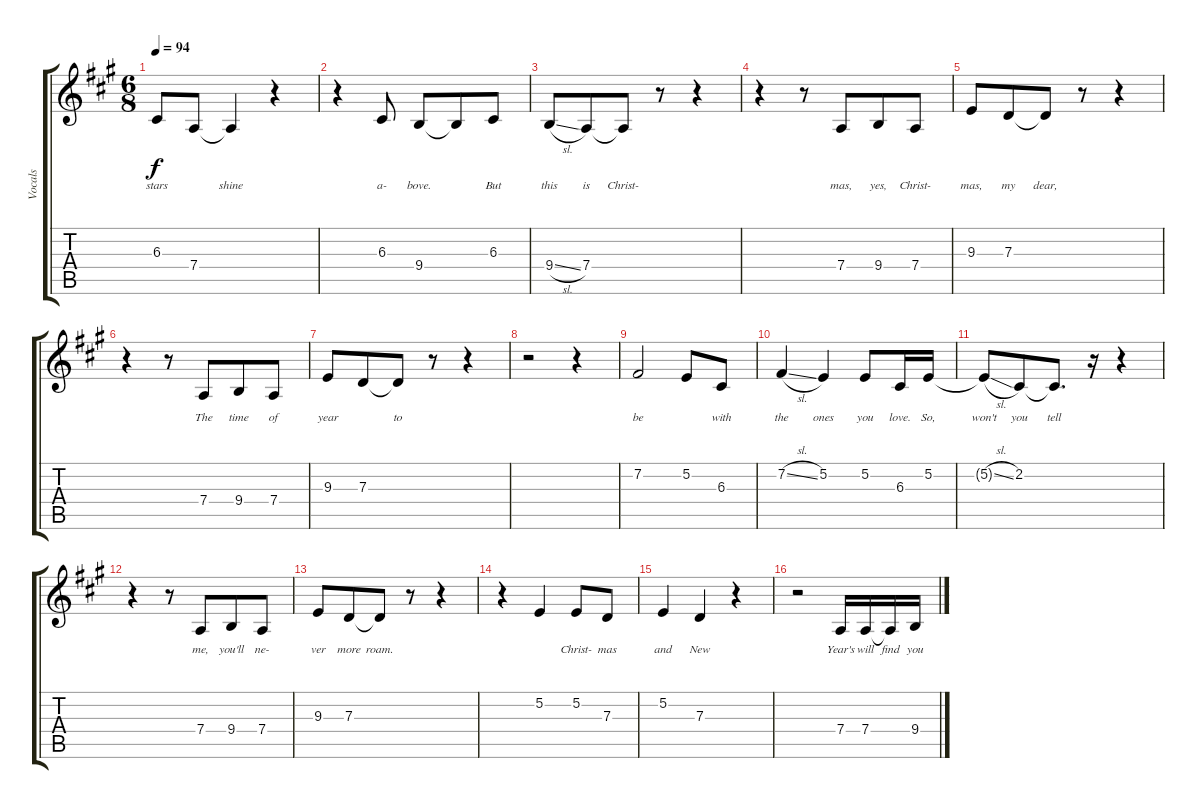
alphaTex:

\track ("Vocals" "Vocals") {instrument clarinet}
\staff {score tabs}
\tuning (E4 B3 G3 D3 A2 E2) {hide}
\ts (6 8)
\tempo 94
\clef g2
\ks a
6.3.8{lyrics (0 "stars") lyrics (1 "") lyrics (2 "") lyrics (3 "") lyrics (4 "") dy f} 7.4.8{lyrics (0 "") lyrics (1 "") lyrics (2 "") lyrics (3 "") lyrics (4 "")} 7.4{t}.4{lyrics (0 "shine") lyrics (1 "") lyrics (2 "") lyrics (3 "") lyrics (4 "")} r.4 |
r.4 6.3.8{lyrics (0 "a-") lyrics (1 "") lyrics (2 "") lyrics (3 "") lyrics (4 "")} 9.4.8{lyrics (0 "bove.") lyrics (1 "") lyrics (2 "") lyrics (3 "") lyrics (4 "")} 9.4{t}.8{lyrics (0 "") lyrics (1 "") lyrics (2 "") lyrics (3 "") lyrics (4 "")} 6.3.8{lyrics (0 "But") lyrics (1 "") lyrics (2 "") lyrics (3 "") lyrics (4 "")} |
9.4{sl}.8{lyrics (0 "this") lyrics (1 "") lyrics (2 "") lyrics (3 "") lyrics (4 "")} 7.4.8{lyrics (0 "is") lyrics (1 "") lyrics (2 "") lyrics (3 "") lyrics (4 "")} 7.4{t}.8{lyrics (0 "Christ-") lyrics (1 "") lyrics (2 "") lyrics (3 "") lyrics (4 "")} r.8 r.4 |
r.4 r.8 7.4.8{lyrics (0 "mas,") lyrics (1 "") lyrics (2 "") lyrics (3 "") lyrics (4 "")} 9.4.8{lyrics (0 "yes,") lyrics (1 "") lyrics (2 "") lyrics (3 "") lyrics (4 "")} 7.4.8{lyrics (0 "Christ-") lyrics (1 "") lyrics (2 "") lyrics (3 "") lyrics (4 "")} |
9.3.8{lyrics (0 "mas,") lyrics (1 "") lyrics (2 "") lyrics (3 "") lyrics (4 "")} 7.3.8{lyrics (0 "my") lyrics (1 "") lyrics (2 "") lyrics (3 "") lyrics (4 "")} 7.3{t}.8{lyrics (0 "dear,") lyrics (1 "") lyrics (2 "") lyrics (3 "") lyrics (4 "")} r.8 r.4 |
r.4 r.8 7.4.8{lyrics (0 "The") lyrics (1 "") lyrics (2 "") lyrics (3 "") lyrics (4 "")} 9.4.8{lyrics (0 "time") lyrics (1 "") lyrics (2 "") lyrics (3 "") lyrics (4 "")} 7.4.8{lyrics (0 "of") lyrics (1 "") lyrics (2 "") lyrics (3 "") lyrics (4 "")} |
9.3.8{lyrics (0 "year") lyrics (1 "") lyrics (2 "") lyrics (3 "") lyrics (4 "")} 7.3.8{lyrics (0 "") lyrics (1 "") lyrics (2 "") lyrics (3 "") lyrics (4 "")} 7.3{t}.8{lyrics (0 "to") lyrics (1 "") lyrics (2 "") lyrics (3 "") lyrics (4 "")} r.8 r.4 |
r.2 r.4 |
7.2.2{lyrics (0 "be") lyrics (1 "") lyrics (2 "") lyrics (3 "") lyrics (4 "")} 5.2.8{lyrics (0 "") lyrics (1 "") lyrics (2 "") lyrics (3 "") lyrics (4 "")} 6.3.8{lyrics (0 "with") lyrics (1 "") lyrics (2 "") lyrics (3 "") lyrics (4 "")} |
7.2{sl}.4{lyrics (0 "the") lyrics (1 "") lyrics (2 "") lyrics (3 "") lyrics (4 "")} 5.2.4{lyrics (0 "ones") lyrics (1 "") lyrics (2 "") lyrics (3 "") lyrics (4 "")} 5.2.8{lyrics (0 "you") lyrics (1 "") lyrics (2 "") lyrics (3 "") lyrics (4 "")} 6.3.16{lyrics (0 "love.") lyrics (1 "") lyrics (2 "") lyrics (3 "") lyrics (4 "")} 5.2.16{lyrics (0 "So,") lyrics (1 "") lyrics (2 "") lyrics (3 "") lyrics (4 "")} |
5.2{sl t}.8{lyrics (0 "won't") lyrics (1 "") lyrics (2 "") lyrics (3 "") lyrics (4 "")} 2.2.8{lyrics (0 "you") lyrics (1 "") lyrics (2 "") lyrics (3 "") lyrics (4 "")} 2.2{t}.8{d lyrics (0 "tell") lyrics (1 "") lyrics (2 "") lyrics (3 "") lyrics (4 "")} r.16 r.4 |
r.4 r.8 7.4.8{lyrics (0 "me,") lyrics (1 "") lyrics (2 "") lyrics (3 "") lyrics (4 "")} 9.4.8{lyrics (0 "you'll") lyrics (1 "") lyrics (2 "") lyrics (3 "") lyrics (4 "")} 7.4.8{lyrics (0 "ne-") lyrics (1 "") lyrics (2 "") lyrics (3 "") lyrics (4 "")} |
9.3.8{lyrics (0 "ver") lyrics (1 "") lyrics (2 "") lyrics (3 "") lyrics (4 "")} 7.3.8{lyrics (0 "more") lyrics (1 "") lyrics (2 "") lyrics (3 "") lyrics (4 "")} 7.3{t}.8{lyrics (0 "roam.") lyrics (1 "") lyrics (2 "") lyrics (3 "") lyrics (4 "")} r.8 r.4 |
r.4 5.2.4{lyrics (0 "") lyrics (1 "") lyrics (2 "") lyrics (3 "") lyrics (4 "")} 5.2.8{lyrics (0 "Christ-") lyrics (1 "") lyrics (2 "") lyrics (3 "") lyrics (4 "")} 7.3.8{lyrics (0 "mas") lyrics (1 "") lyrics (2 "") lyrics (3 "") lyrics (4 "")} |
5.2.4{lyrics (0 "and") lyrics (1 "") lyrics (2 "") lyrics (3 "") lyrics (4 "")} 7.3.4{lyrics (0 "New") lyrics (1 "") lyrics (2 "") lyrics (3 "") lyrics (4 "")} r.4 |
r.2 7.4.16{lyrics (0 "Year's") lyrics (1 "") lyrics (2 "") lyrics (3 "") lyrics (4 "")} 7.4.16{lyrics (0 "will") lyrics (1 "") lyrics (2 "") lyrics (3 "") lyrics (4 "")} 7.4{t}.16{lyrics (0 "find") lyrics (1 "") lyrics (2 "") lyrics (3 "") lyrics (4 "")} 9.4.16{lyrics (0 "you") lyrics (1 "") lyrics (2 "") lyrics (3 "") lyrics (4 "")}
